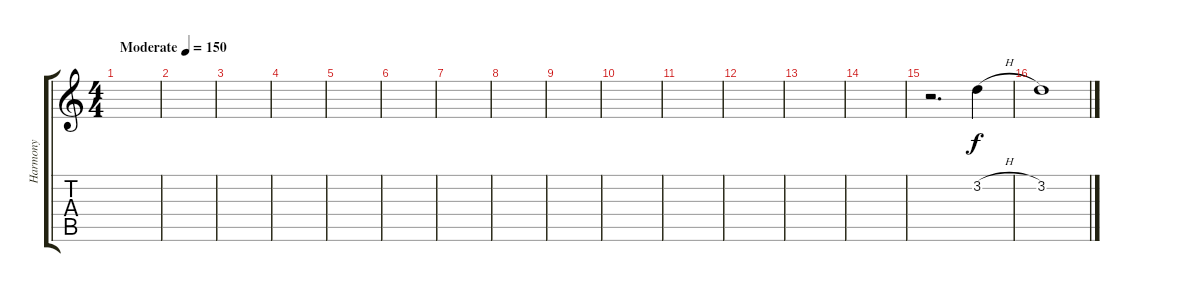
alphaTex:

\track ("Harmony" "Harmony") {instrument electricguitarjazz}
\staff {score tabs}
\tuning (E4 B3 G3 D3 A2 D2) {hide}
\ts (4 4)
\tempo (150 "Moderate")
\clef g2
\ks c
|
|
|
|
|
|
|
|
|
|
|
|
|
|
r.2{d} 3.2{h}.4 |
3.2.1
